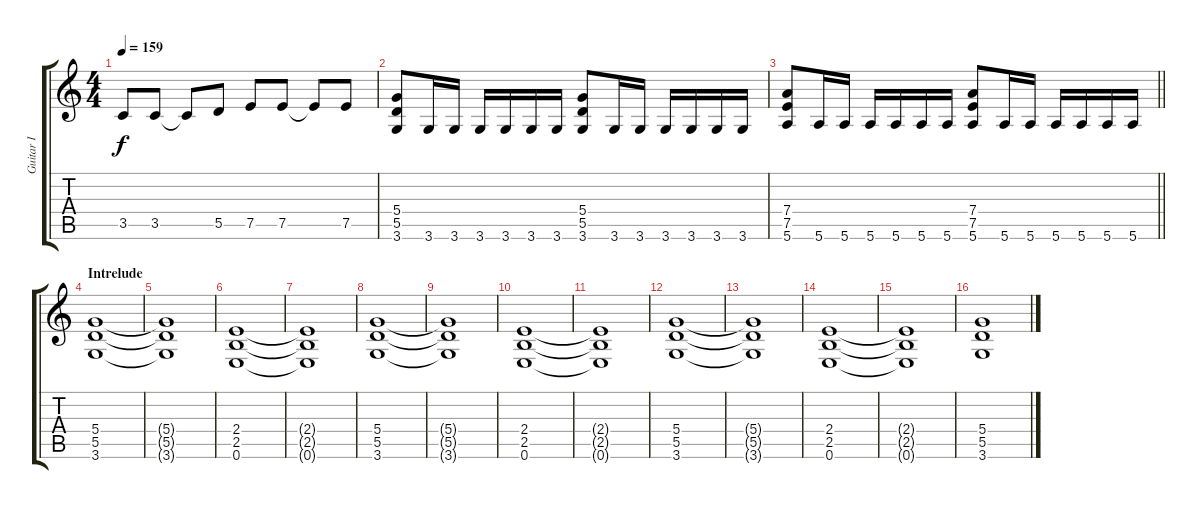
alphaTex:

\track ("Guitar I" "Guitar I") {instrument distortionguitar}
\staff {score tabs}
\tuning (E4 B3 G3 D3 A2 E2) {hide}
\ts (4 4)
\tempo 159
\clef g2
\ks c
3.5.8{dy f} 3.5.8 3.5{t}.8 5.5.8 7.5.8 7.5.8 7.5{t}.8 7.5.8 |
(5.4 5.5 3.6).8 3.6.16 3.6.16 3.6.16 3.6.16 3.6.16 3.6.16 (5.4 5.5 3.6).8 3.6.16 3.6.16 3.6.16 3.6.16 3.6.16 3.6.16 |
\barLineRight lightlight
(7.4 7.5 5.6).8 5.6.16 5.6.16 5.6.16 5.6.16 5.6.16 5.6.16 (7.4 7.5 5.6).8 5.6.16 5.6.16 5.6.16 5.6.16 5.6.16 5.6.16 |
\section ("" "Intrelude")
(5.4 5.5 3.6).1 |
(5.4{t} 5.5{t} 3.6{t}).1 |
(2.4 2.5 0.6).1 |
(2.4{t} 2.5{t} 0.6{t}).1 |
(5.4 5.5 3.6).1 |
(5.4{t} 5.5{t} 3.6{t}).1 |
(2.4 2.5 0.6).1 |
(2.4{t} 2.5{t} 0.6{t}).1 |
(5.4 5.5 3.6).1 |
(5.4{t} 5.5{t} 3.6{t}).1 |
(2.4 2.5 0.6).1 |
(2.4{t} 2.5{t} 0.6{t}).1 |
(5.4 5.5 3.6).1
